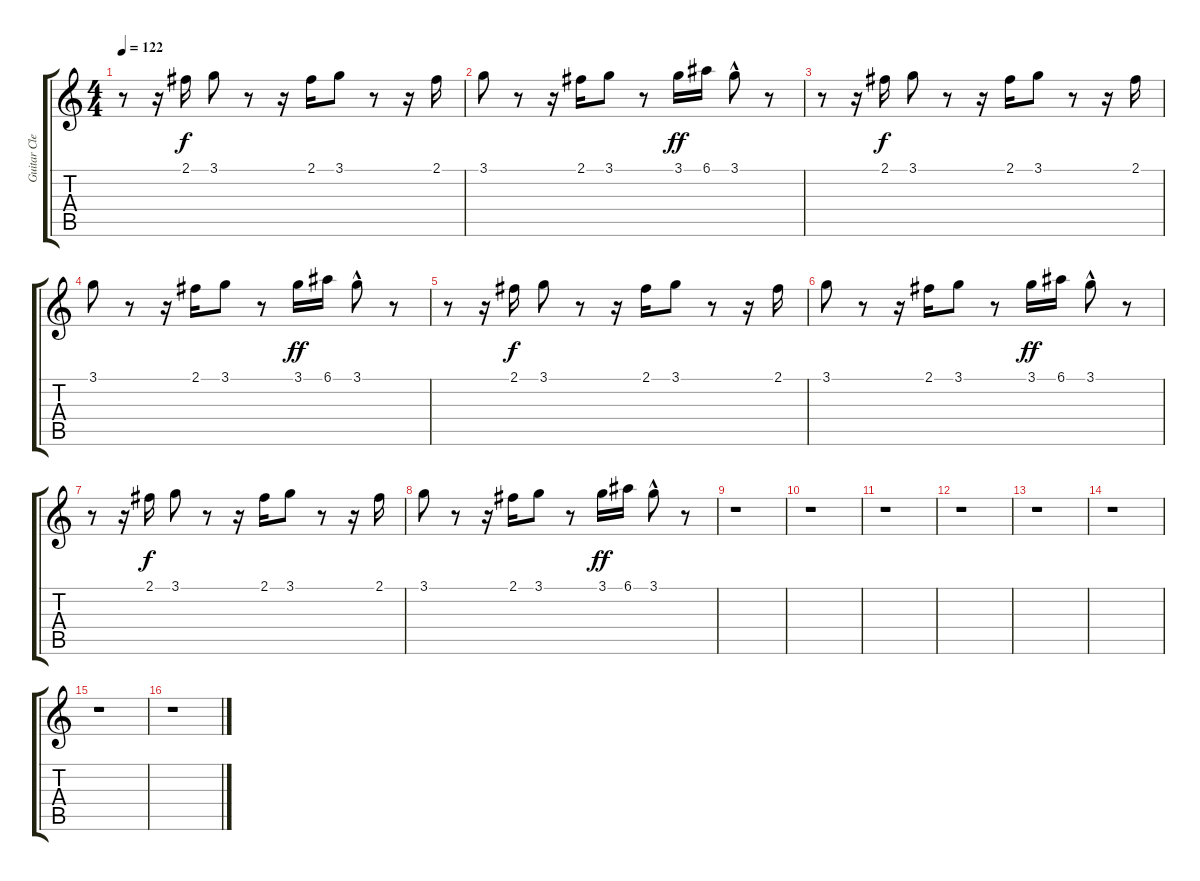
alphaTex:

\track ("Guitar Clean" "Guitar Cle") {instrument electricguitarclean}
\staff {score tabs}
\tuning (E4 B3 G3 D3 A2 D2) {hide}
\ts (4 4)
\tempo 122
\clef g2
\ks c
r.8{dy ff volume 13 instrument distortionguitar} r.16 2.1.16{dy f} 3.1.8 r.8 r.16 2.1.16 3.1.8 r.8 r.16 2.1.16 |
3.1.8 r.8 r.16 2.1.16 3.1.8 r.8 3.1.16{dy ff} 6.1.16 3.1{hac}.8 r.8 |
r.8 r.16 2.1.16{dy f} 3.1.8 r.8 r.16 2.1.16 3.1.8 r.8 r.16 2.1.16 |
3.1.8 r.8 r.16 2.1.16 3.1.8 r.8 3.1.16{dy ff} 6.1.16 3.1{hac}.8 r.8 |
r.8 r.16 2.1.16{dy f} 3.1.8 r.8 r.16 2.1.16 3.1.8 r.8 r.16 2.1.16 |
3.1.8 r.8 r.16 2.1.16 3.1.8 r.8 3.1.16{dy ff} 6.1.16 3.1{hac}.8 r.8 |
r.8 r.16 2.1.16{dy f} 3.1.8 r.8 r.16 2.1.16 3.1.8 r.8 r.16 2.1.16 |
3.1.8 r.8 r.16 2.1.16 3.1.8 r.8 3.1.16{dy ff} 6.1.16 3.1{hac}.8 r.8{volume 16 instrument electricguitarclean} |
r.1 |
r.1 |
r.1 |
r.1 |
r.1 |
r.1 |
r.1 |
r.1
